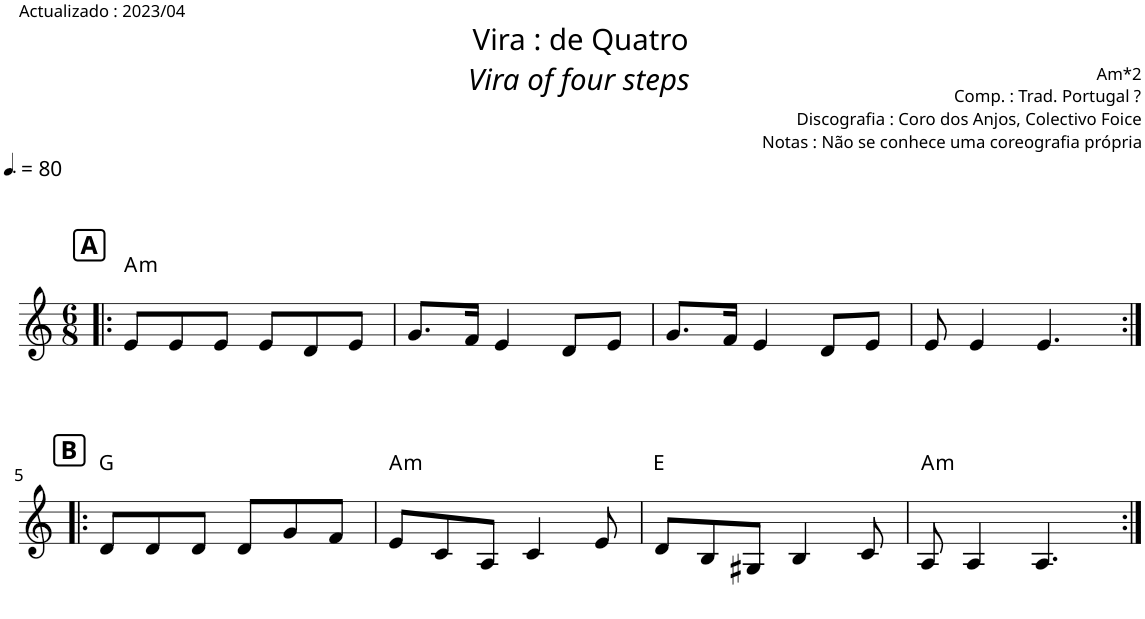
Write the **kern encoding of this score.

**kern	**harte
*part1	*part1
*staff1	*
*I"Piano	*
*I'Pno.	*
*clefG2	*
*k[]	*
*M6/8	*
*MM120	*
!!LO:REH:place=s1:a:B:cj:fs=12:t=A
=1!|:	=1!|:
!	!LO:H:kt=m
8e/L	A:min
8e/	.
8e/J	.
8e/L	.
8d/	.
8e/J	.
=2	=2
8.g/L	.
16f/Jk	.
4e/	.
8d/L	.
8e/J	.
=3	=3
8.g/L	.
16f/Jk	.
4e/	.
8d/L	.
8e/J	.
=4	=4
8e/	.
4e/	.
4.e/	.
!!LO:LB:g=z
!!LO:REH:place=s1:a:B:cj:fs=12:t=B
=5:|!|:	=5:|!|:
8d/L	G:maj
8d/	.
8d/J	.
8d/L	.
8g/	.
8f/J	.
=6	=6
!	!LO:H:kt=m
8e/L	A:min
8c/	.
8A/J	.
4c/	.
8e/	.
=7	=7
8d/L	E:maj
8B/	.
8G#X/J	.
4B/	.
8c/	.
=8	=8
!	!LO:H:kt=m
8A/	A:min
4A/	.
4.A/	.
=:|!	=:|!
*-	*-
